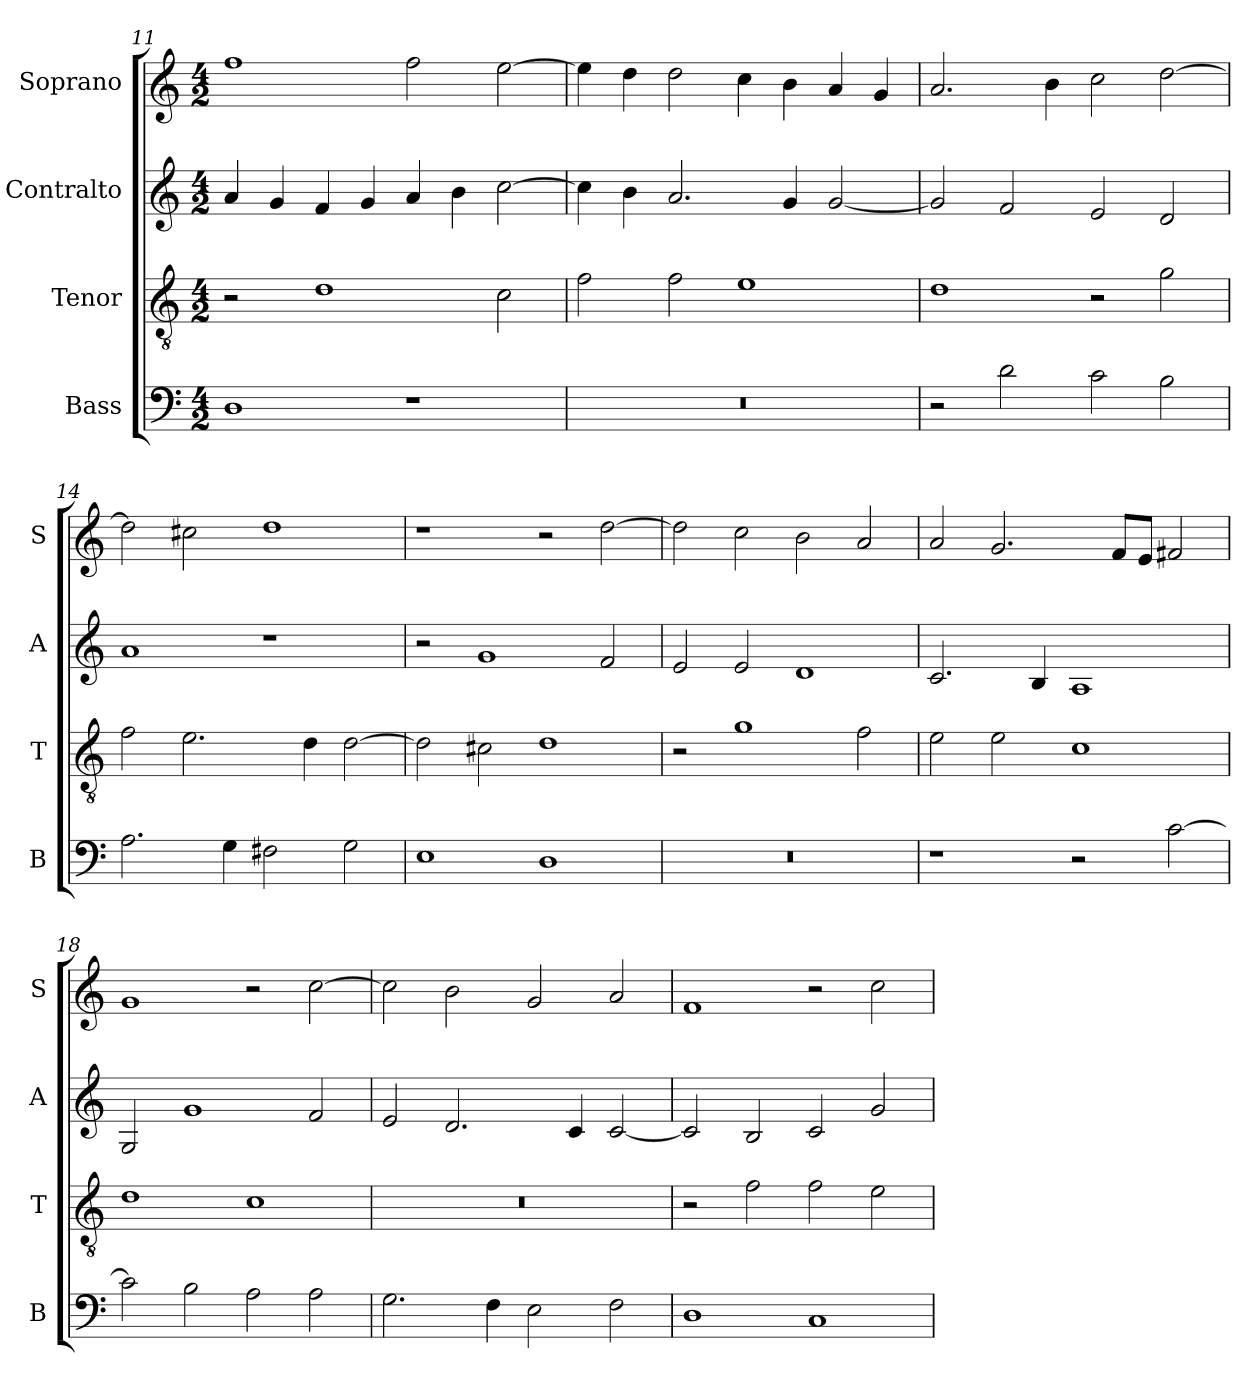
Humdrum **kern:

**kern	**kern	**kern	**kern
*part4	*part3	*part2	*part1
*staff4	*staff3	*staff2	*staff1
*I"Bass	*I"Tenor	*I"Contralto	*I"Soprano
*I'B	*I'T	*I'A	*I'S
*clefF4	*clefGv2	*clefG2	*clefG2
*k[]	*k[]	*k[]	*k[]
*G:mix	*G:mix	*G:mix	*G:mix
*M4/2	*M4/2	*M4/2	*M4/2
=11	=11	=11	=11
1D	2r	4a	1ff
.	.	4g	.
.	1d	4f	.
.	.	4g	.
1r	.	4a	2ff
.	.	4b	.
.	2c	[2cc	[2ee
=12	=12	=12	=12
0r	2f	4cc]	4ee]
.	.	4b	4dd
.	2f	2.a	2dd
.	1e	.	4cc
.	.	4g	4b
.	.	[2g	4a
.	.	.	4g
=13	=13	=13	=13
2r	1d	2g]	2.a
2d	.	2f	.
.	.	.	4b
2c	2r	2e	2cc
2B	2g	2d	[2dd
=14	=14	=14	=14
2.A	2f	1a	2dd]
.	2.e	.	2cc#X
4G	.	.	.
2F#X	.	1r	1dd
.	4d	.	.
2G	[2d	.	.
=15	=15	=15	=15
1E	2d]	2r	1r
.	2c#X	1g	.
1D	1d	.	2r
.	.	2f	[2dd
=16	=16	=16	=16
0r	2r	2e	2dd]
.	1g	2e	2cc
.	.	1d	2b
.	2f	.	2a
=17	=17	=17	=17
1r	2e	2.c	2a
.	2e	.	2.g
.	.	4B	.
2r	1c	1A	.
.	.	.	8f/L
.	.	.	8e/J
[2c	.	.	2f#X
=18	=18	=18	=18
2c]	1d	2G	1g
2B	.	1g	.
2A	1c	.	2r
2A	.	2f	[2cc
=19	=19	=19	=19
2.G	0r	2e	2cc]
.	.	2.d	2b
4F	.	.	.
2E	.	.	2g
.	.	4c	.
2F	.	[2c	2a
=20	=20	=20	=20
1D	2r	2c]	1f
.	2f	2B	.
1C	2f	2c	2r
.	2e	2g	2cc
=	=	=	=
*-	*-	*-	*-
